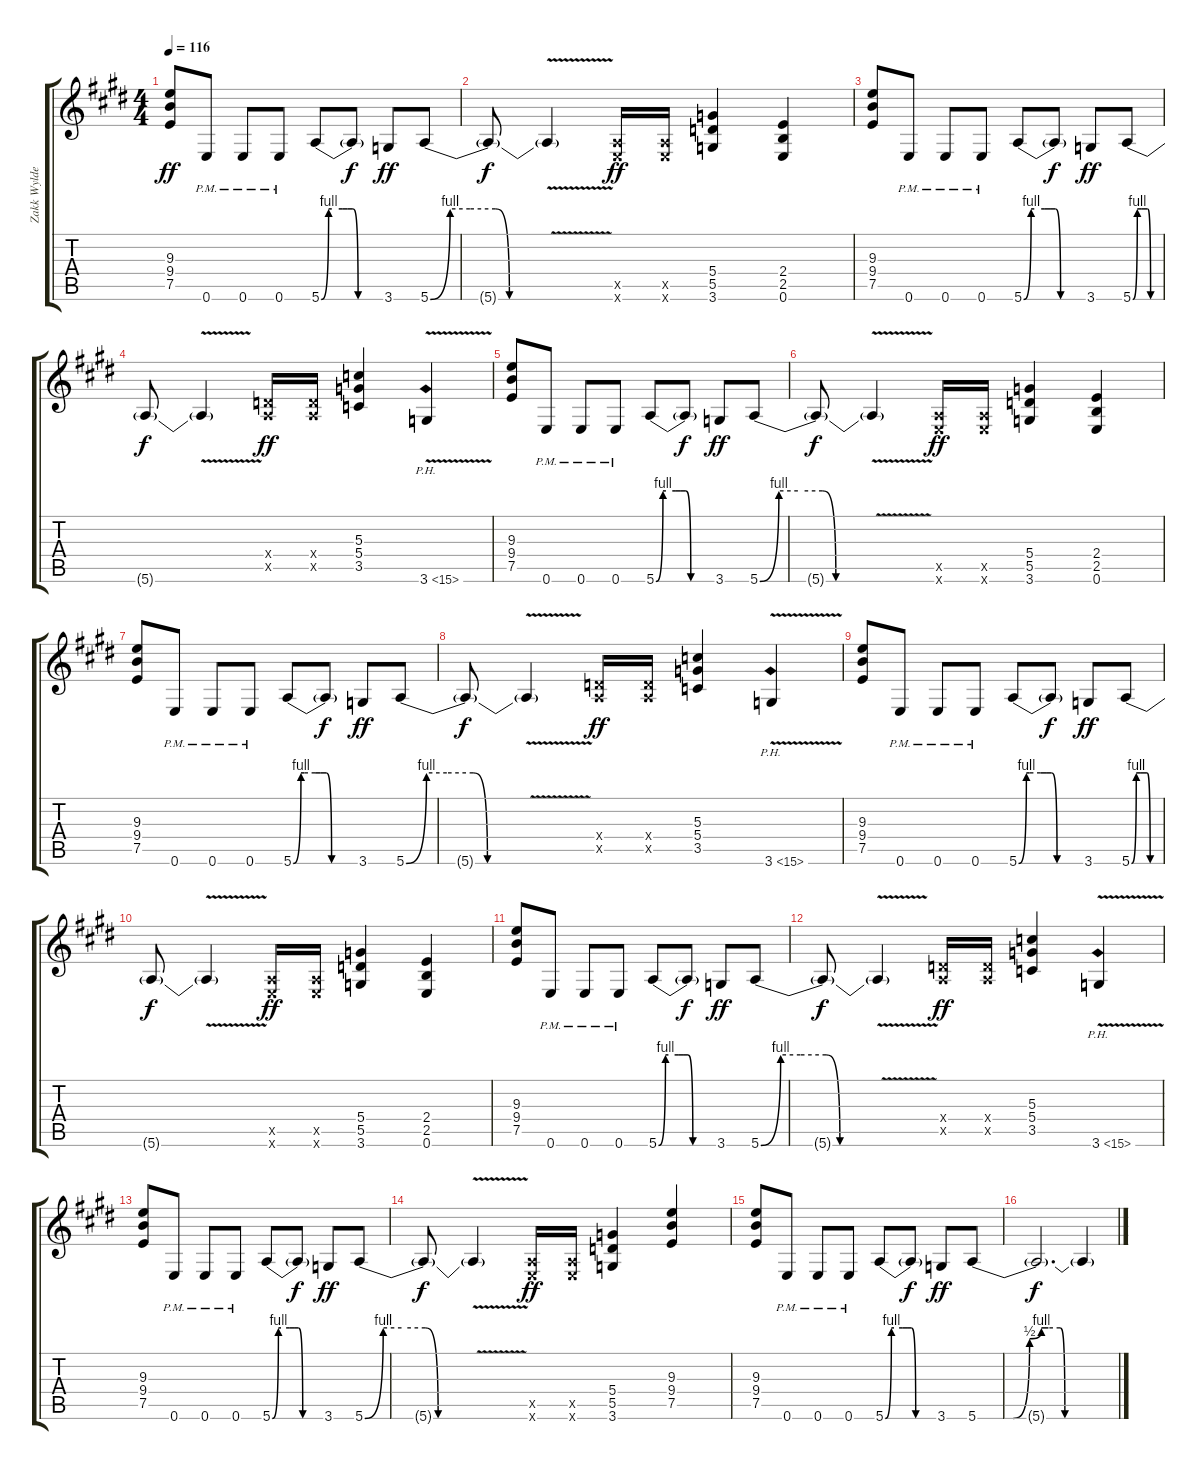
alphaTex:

\track ("Zakk Wylde (Solo)" "Zakk Wylde") {instrument overdrivenguitar}
\staff {score tabs}
\tuning (E4 B3 G3 D3 A2 E2) {hide}
\ts (4 4)
\tempo 116
\clef g2
\ks e
(9.3 9.4 7.5).8{dy ff} 0.6{pm}.8 0.6{pm}.8 0.6{pm}.8 5.6{be (custom 0 0 7 4 10 4 20 4 25 4 30 4 35 0 60 0)}.8 5.6{t}.8{dy f} 3.6.8{dy ff} 5.6{be (custom 0 0 10 4 20 4 33 4 40 0 45 0 60 0)}.8 |
5.6{t}.8{dy f} 5.6{v t}.4 (0.5{x} 0.6{x}).16{dy ff} (0.5{x} 0.6{x}).16 (5.4 5.5 3.6).4 (2.4 2.5 0.6).4 |
(9.3 9.4 7.5).8 0.6{pm}.8 0.6{pm}.8 0.6{pm}.8 5.6{be (custom 0 0 7 4 10 4 20 4 25 4 30 4 35 0 60 0)}.8 5.6{t}.8{dy f} 3.6.8{dy ff} 5.6{be (custom 0 0 10 4 20 4 33 4 40 0 45 0 60 0)}.8 |
5.6{t}.8{dy f} 5.6{v t}.4 (0.4{x} 0.5{x}).16{dy ff} (0.4{x} 0.5{x}).16 (5.3 5.4 3.5).4 3.6{ph 12 v}.4 |
(9.3 9.4 7.5).8 0.6{pm}.8 0.6{pm}.8 0.6{pm}.8 5.6{be (custom 0 0 7 4 10 4 20 4 25 4 30 4 35 0 60 0)}.8 5.6{t}.8{dy f} 3.6.8{dy ff} 5.6{be (custom 0 0 10 4 20 4 33 4 40 0 45 0 60 0)}.8 |
5.6{t}.8{dy f} 5.6{v t}.4 (0.5{x} 0.6{x}).16{dy ff} (0.5{x} 0.6{x}).16 (5.4 5.5 3.6).4 (2.4 2.5 0.6).4 |
(9.3 9.4 7.5).8 0.6{pm}.8 0.6{pm}.8 0.6{pm}.8 5.6{be (custom 0 0 7 4 10 4 20 4 25 4 30 4 35 0 60 0)}.8 5.6{t}.8{dy f} 3.6.8{dy ff} 5.6{be (custom 0 0 10 4 20 4 33 4 40 0 45 0 60 0)}.8 |
5.6{t}.8{dy f} 5.6{v t}.4 (0.4{x} 0.5{x}).16{dy ff} (0.4{x} 0.5{x}).16 (5.3 5.4 3.5).4 3.6{ph 12 v}.4 |
(9.3 9.4 7.5).8 0.6{pm}.8 0.6{pm}.8 0.6{pm}.8 5.6{be (custom 0 0 7 4 10 4 20 4 25 4 30 4 35 0 60 0)}.8 5.6{t}.8{dy f} 3.6.8{dy ff} 5.6{be (custom 0 0 10 4 20 4 33 4 40 0 45 0 60 0)}.8 |
5.6{t}.8{dy f} 5.6{v t}.4 (0.5{x} 0.6{x}).16{dy ff} (0.5{x} 0.6{x}).16 (5.4 5.5 3.6).4 (2.4 2.5 0.6).4 |
(9.3 9.4 7.5).8 0.6{pm}.8 0.6{pm}.8 0.6{pm}.8 5.6{be (custom 0 0 7 4 10 4 20 4 25 4 30 4 35 0 60 0)}.8 5.6{t}.8{dy f} 3.6.8{dy ff} 5.6{be (custom 0 0 10 4 20 4 33 4 40 0 45 0 60 0)}.8 |
5.6{t}.8{dy f} 5.6{v t}.4 (0.4{x} 0.5{x}).16{dy ff} (0.4{x} 0.5{x}).16 (5.3 5.4 3.5).4 3.6{ph 12 v}.4 |
(9.3 9.4 7.5).8 0.6{pm}.8 0.6{pm}.8 0.6{pm}.8 5.6{be (custom 0 0 7 4 10 4 20 4 25 4 30 4 35 0 60 0)}.8 5.6{t}.8{dy f} 3.6.8{dy ff} 5.6{be (custom 0 0 10 4 20 4 33 4 40 0 45 0 60 0)}.8 |
5.6{t}.8{dy f} 5.6{v t}.4 (0.5{x} 0.6{x}).16{dy ff} (0.5{x} 0.6{x}).16 (5.4 5.5 3.6).4 (9.3 9.4 7.5).4 |
(9.3 9.4 7.5).8 0.6{pm}.8 0.6{pm}.8 0.6{pm}.8 5.6{be (custom 0 0 7 4 10 4 20 4 25 4 30 4 35 0 60 0)}.8 5.6{t}.8{dy f} 3.6.8{dy ff} 5.6{be (custom 0 0 15 0 22 2 27 4 30 4 35 4 37 0 40 0 45 0 60 0)}.8 |
5.6{t}.2{d dy f} 5.6{t}.4
